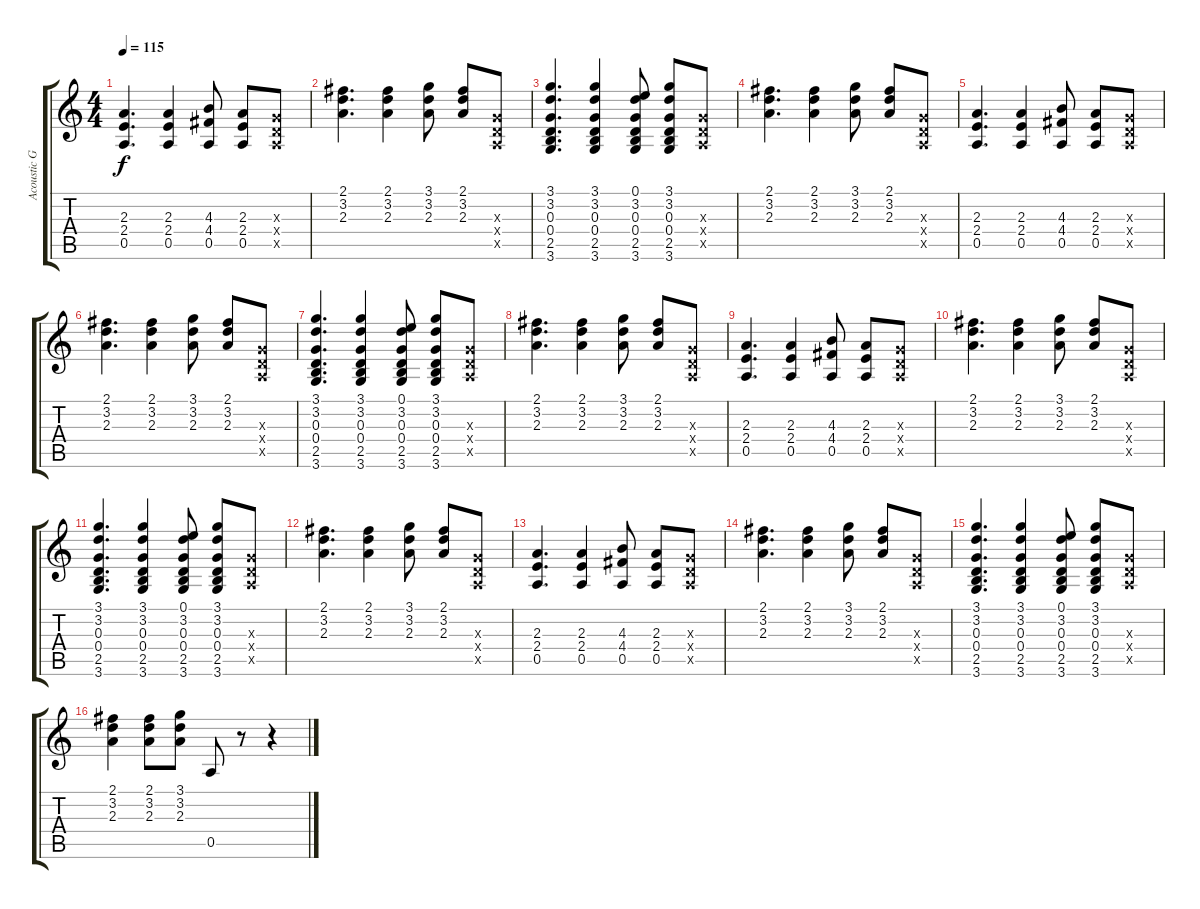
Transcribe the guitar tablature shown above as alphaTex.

\track ("Acoustic Guitar" "Acoustic G") {instrument acousticguitarsteel}
\staff {score tabs}
\tuning (E4 B3 G3 D3 A2 E2) {hide}
\ts (4 4)
\tempo 115
\clef g2
\ks c
(2.3 2.4 0.5).4{d dy f} (2.3 2.4 0.5).4 (4.3 4.4 0.5).8 (2.3 2.4 0.5).8 (0.3{x} 0.4{x} 0.5{x}).8 |
(2.1 3.2 2.3).4{d} (2.1 3.2 2.3).4 (3.1 3.2 2.3).8 (2.1 3.2 2.3).8 (0.3{x} 0.4{x} 0.5{x}).8 |
(3.1 3.2 0.3 0.4 2.5 3.6).4{d} (3.1 3.2 0.3 0.4 2.5 3.6).4 (0.1 3.2 0.3 0.4 2.5 3.6).8 (3.1 3.2 0.3 0.4 2.5 3.6).8 (0.3{x} 0.4{x} 0.5{x}).8 |
(2.1 3.2 2.3).4{d} (2.1 3.2 2.3).4 (3.1 3.2 2.3).8 (2.1 3.2 2.3).8 (0.3{x} 0.4{x} 0.5{x}).8 |
(2.3 2.4 0.5).4{d} (2.3 2.4 0.5).4 (4.3 4.4 0.5).8 (2.3 2.4 0.5).8 (0.3{x} 0.4{x} 0.5{x}).8 |
(2.1 3.2 2.3).4{d} (2.1 3.2 2.3).4 (3.1 3.2 2.3).8 (2.1 3.2 2.3).8 (0.3{x} 0.4{x} 0.5{x}).8 |
(3.1 3.2 0.3 0.4 2.5 3.6).4{d} (3.1 3.2 0.3 0.4 2.5 3.6).4 (0.1 3.2 0.3 0.4 2.5 3.6).8 (3.1 3.2 0.3 0.4 2.5 3.6).8 (0.3{x} 0.4{x} 0.5{x}).8 |
(2.1 3.2 2.3).4{d} (2.1 3.2 2.3).4 (3.1 3.2 2.3).8 (2.1 3.2 2.3).8 (0.3{x} 0.4{x} 0.5{x}).8 |
(2.3 2.4 0.5).4{d} (2.3 2.4 0.5).4 (4.3 4.4 0.5).8 (2.3 2.4 0.5).8 (0.3{x} 0.4{x} 0.5{x}).8 |
(2.1 3.2 2.3).4{d} (2.1 3.2 2.3).4 (3.1 3.2 2.3).8 (2.1 3.2 2.3).8 (0.3{x} 0.4{x} 0.5{x}).8 |
(3.1 3.2 0.3 0.4 2.5 3.6).4{d} (3.1 3.2 0.3 0.4 2.5 3.6).4 (0.1 3.2 0.3 0.4 2.5 3.6).8 (3.1 3.2 0.3 0.4 2.5 3.6).8 (0.3{x} 0.4{x} 0.5{x}).8 |
(2.1 3.2 2.3).4{d} (2.1 3.2 2.3).4 (3.1 3.2 2.3).8 (2.1 3.2 2.3).8 (0.3{x} 0.4{x} 0.5{x}).8 |
(2.3 2.4 0.5).4{d} (2.3 2.4 0.5).4 (4.3 4.4 0.5).8 (2.3 2.4 0.5).8 (0.3{x} 0.4{x} 0.5{x}).8 |
(2.1 3.2 2.3).4{d} (2.1 3.2 2.3).4 (3.1 3.2 2.3).8 (2.1 3.2 2.3).8 (0.3{x} 0.4{x} 0.5{x}).8 |
(3.1 3.2 0.3 0.4 2.5 3.6).4{d} (3.1 3.2 0.3 0.4 2.5 3.6).4 (0.1 3.2 0.3 0.4 2.5 3.6).8 (3.1 3.2 0.3 0.4 2.5 3.6).8 (0.3{x} 0.4{x} 0.5{x}).8 |
(2.1 3.2 2.3).4 (2.1 3.2 2.3).8 (3.1 3.2 2.3).8 0.5.8 r.8 r.4
